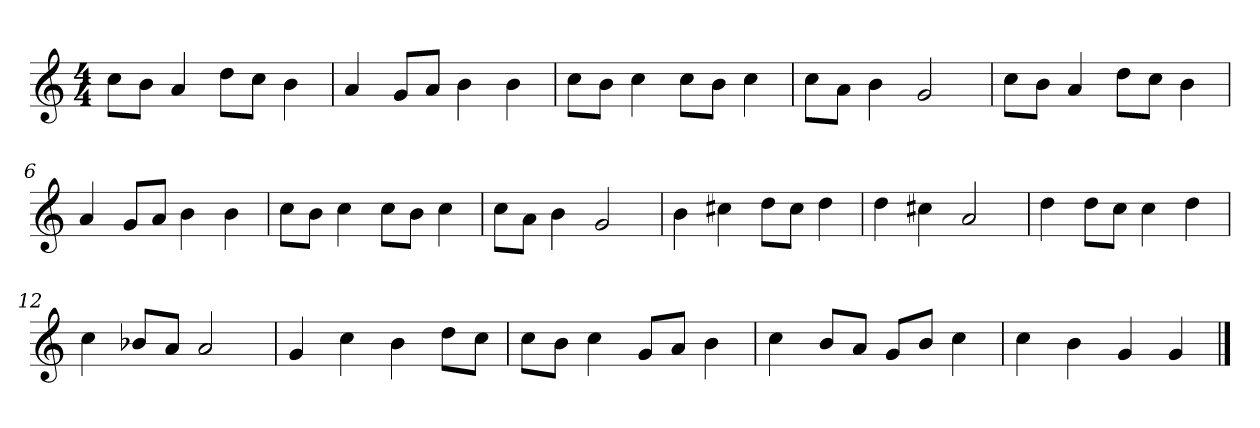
**kern
*part1
*staff1
*clefG2
*k[]
*a:
*M4/4
=1
8cc\L
8b\J
4a
8dd\L
8cc\J
4b
=2
4a
8g/L
8a/J
4b
4b
=3
8cc\L
8b\J
4cc
8cc\L
8b\J
4cc
=4
8cc\L
8a\J
4b
2g
=5
8cc\L
8b\J
4a
8dd\L
8cc\J
4b
=6
4a
8g/L
8a/J
4b
4b
=7
8cc\L
8b\J
4cc
8cc\L
8b\J
4cc
=8
8cc\L
8a\J
4b
2g
=9
4b
4cc#X
8dd\L
8cc#\J
4dd
=10
4dd
4cc#X
2a
=11
4dd
8dd\L
8cc\J
4cc
4dd
=12
4cc
8b-X/L
8a/J
2a
=13
4g
4cc
4b
8dd\L
8cc\J
=14
8cc\L
8b\J
4cc
8g/L
8a/J
4b
=15
4cc
8b/L
8a/J
8g/L
8b/J
4cc
=16
4cc
4b
4g
4g
==
*-
